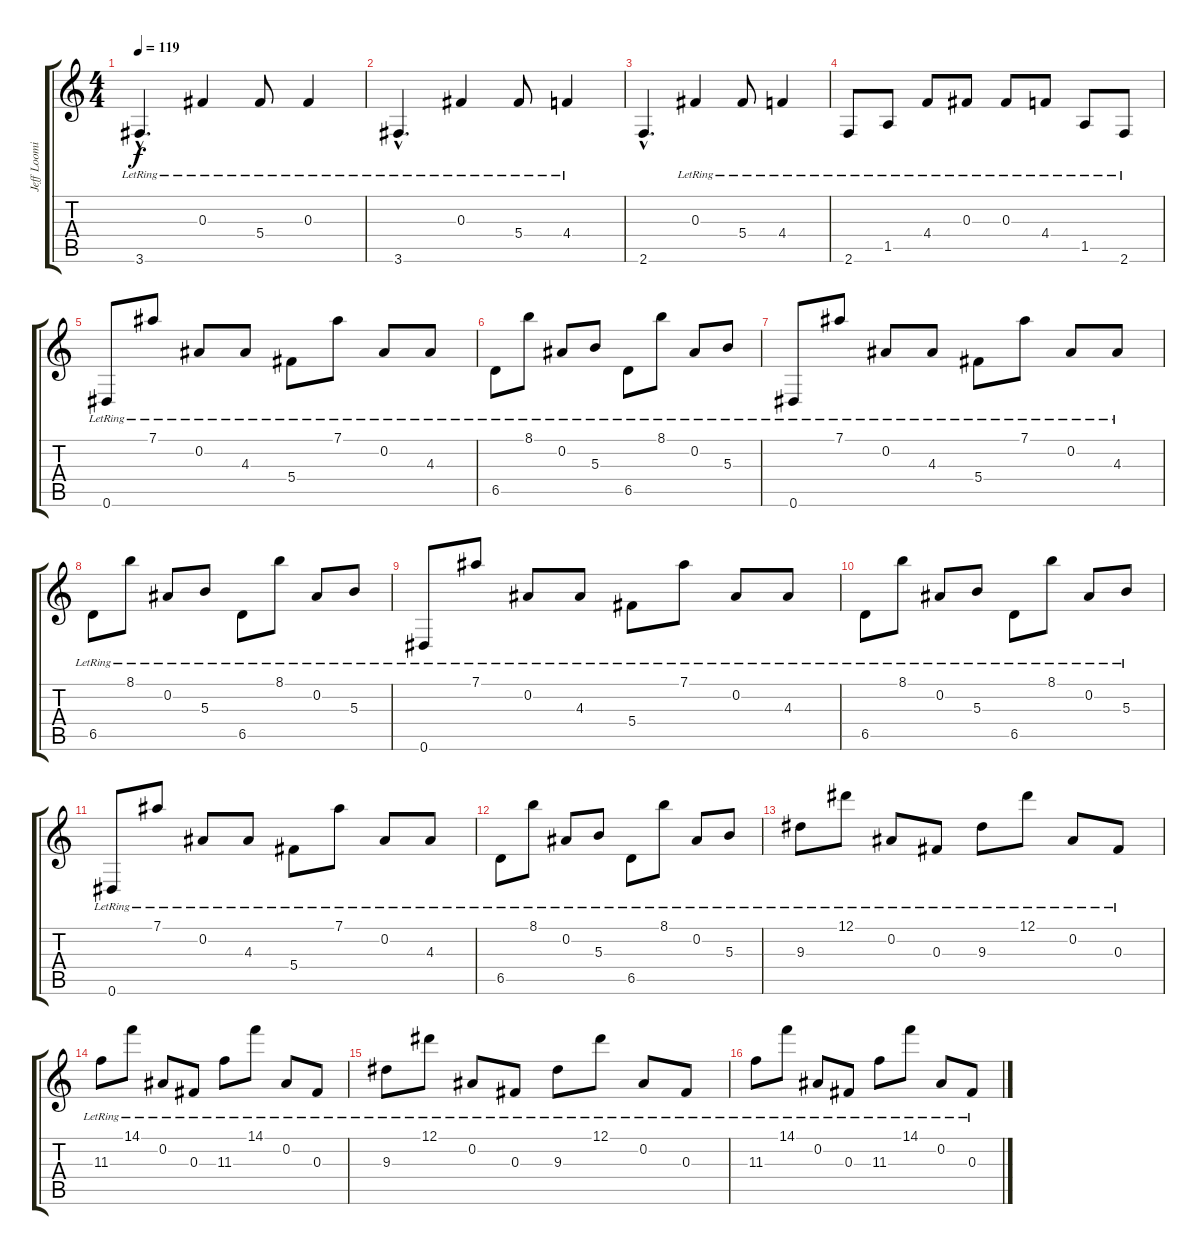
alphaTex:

\track ("Jeff Loomis Clean" "Jeff Loomi") {instrument acousticguitarnylon}
\staff {score tabs}
\tuning (Eb4 Bb3 Gb3 Db3 Ab2 Eb2) {hide}
\ts (4 4)
\tempo 119
\clef g2
\ks c
3.6{hac lr}.4{d dy f} 0.3{lr}.4 5.4{lr}.8 0.3{lr}.4 |
3.6{hac lr}.4{d} 0.3{lr}.4 5.4{lr}.8 4.4{lr}.4 |
2.6{hac}.4{d} 0.3{lr}.4 5.4{lr}.8 4.4{lr}.4 |
2.6{lr}.8 1.5{lr}.8 4.4{lr}.8 0.3{lr}.8 0.3{lr}.8 4.4{lr}.8 1.5{lr}.8 2.6{lr}.8 |
0.6{lr}.8{instrument electricguitarclean} 7.1{lr}.8 0.2{lr}.8 4.3{lr}.8 5.4{lr}.8 7.1{lr}.8 0.2{lr}.8 4.3{lr}.8 |
6.5{lr}.8 8.1{lr}.8 0.2{lr}.8 5.3{lr}.8 6.5{lr}.8 8.1{lr}.8 0.2{lr}.8 5.3{lr}.8 |
0.6{lr}.8 7.1{lr}.8 0.2{lr}.8 4.3{lr}.8 5.4{lr}.8 7.1{lr}.8 0.2{lr}.8 4.3{lr}.8 |
6.5{lr}.8 8.1{lr}.8 0.2{lr}.8 5.3{lr}.8 6.5{lr}.8 8.1{lr}.8 0.2{lr}.8 5.3{lr}.8 |
0.6{lr}.8 7.1{lr}.8 0.2{lr}.8 4.3{lr}.8 5.4{lr}.8 7.1{lr}.8 0.2{lr}.8 4.3{lr}.8 |
6.5{lr}.8 8.1{lr}.8 0.2{lr}.8 5.3{lr}.8 6.5{lr}.8 8.1{lr}.8 0.2{lr}.8 5.3{lr}.8 |
0.6{lr}.8 7.1{lr}.8 0.2{lr}.8 4.3{lr}.8 5.4{lr}.8 7.1{lr}.8 0.2{lr}.8 4.3{lr}.8 |
6.5{lr}.8 8.1{lr}.8 0.2{lr}.8 5.3{lr}.8 6.5{lr}.8 8.1{lr}.8 0.2{lr}.8 5.3{lr}.8 |
9.3{lr}.8 12.1{lr}.8 0.2{lr}.8 0.3{lr}.8 9.3{lr}.8 12.1{lr}.8 0.2{lr}.8 0.3{lr}.8 |
11.3{lr}.8 14.1{lr}.8 0.2{lr}.8 0.3{lr}.8 11.3{lr}.8 14.1{lr}.8 0.2{lr}.8 0.3{lr}.8 |
9.3{lr}.8 12.1{lr}.8 0.2{lr}.8 0.3{lr}.8 9.3{lr}.8 12.1{lr}.8 0.2{lr}.8 0.3{lr}.8 |
11.3{lr}.8 14.1{lr}.8 0.2{lr}.8 0.3{lr}.8 11.3{lr}.8 14.1{lr}.8 0.2{lr}.8 0.3{lr}.8
